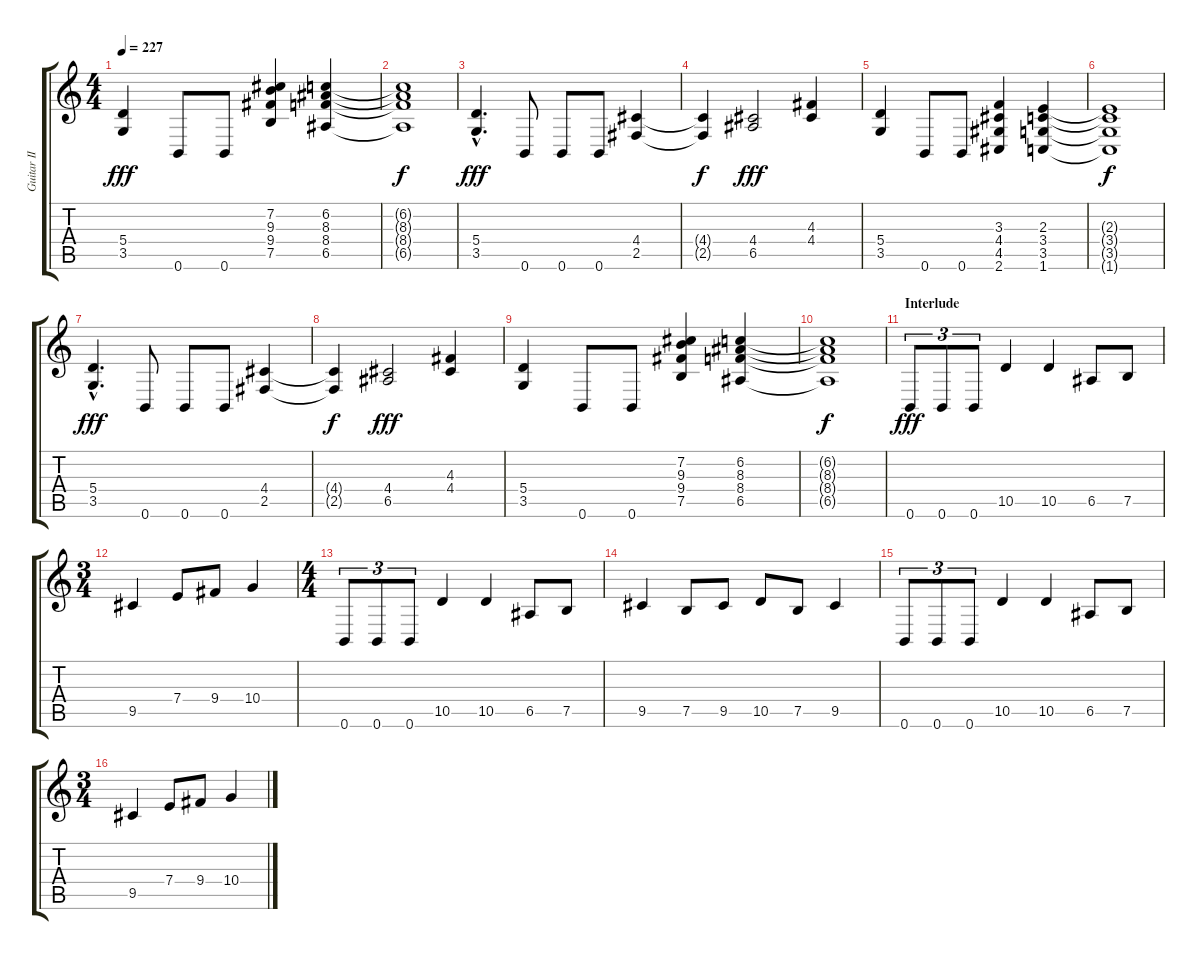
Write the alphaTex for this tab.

\track ("Guitar II" "Guitar II") {instrument distortionguitar}
\staff {score tabs}
\tuning (B3 Gb3 D3 A2 E2 B1) {hide}
\ts (4 4)
\tempo 227
\clef g2
\ks c
(5.4 3.5).4{dy fff} 0.6.8 0.6.8 (7.2 9.3 9.4 7.5).4 (6.2 8.3 8.4 6.5).4 |
(6.2{t} 8.3{t} 8.4{t} 6.5{t}).1{dy f} |
(5.4{hac} 3.5{hac}).4{d dy fff volume 11} 0.6.8 0.6.8 0.6.8 (4.4 2.5).4 |
(4.4{t} 2.5{t}).4{dy f} (4.4 6.5).2{dy fff} (4.3 4.4).4 |
(5.4 3.5).4 0.6.8 0.6.8 (3.3 4.4 4.5 2.6).4 (2.3 3.4 3.5 1.6).4 |
(2.3{t} 3.4{t} 3.5{t} 1.6{t}).1{dy f} |
(5.4{hac} 3.5{hac}).4{d dy fff} 0.6.8 0.6.8 0.6.8 (4.4 2.5).4 |
(4.4{t} 2.5{t}).4{dy f} (4.4 6.5).2{dy fff} (4.3 4.4).4 |
(5.4 3.5).4 0.6.8 0.6.8 (7.2 9.3 9.4 7.5).4 (6.2 8.3 8.4 6.5).4 |
(6.2{t} 8.3{t} 8.4{t} 6.5{t}).1{dy f} |
\section ("" "Interlude")
0.6.8{tu (3 2) dy fff volume 13} 0.6.8{tu (3 2)} 0.6.8{tu (3 2)} 10.5.4 10.5.4 6.5.8 7.5.8 |
\ts (3 4)
9.5.4 7.4.8 9.4.8 10.4.4 |
\ts (4 4)
0.6.8{tu (3 2)} 0.6.8{tu (3 2)} 0.6.8{tu (3 2)} 10.5.4 10.5.4 6.5.8 7.5.8 |
9.5.4 7.5.8 9.5.8 10.5.8 7.5.8 9.5.4 |
0.6.8{tu (3 2)} 0.6.8{tu (3 2)} 0.6.8{tu (3 2)} 10.5.4 10.5.4 6.5.8 7.5.8 |
\ts (3 4)
9.5.4 7.4.8 9.4.8 10.4.4
